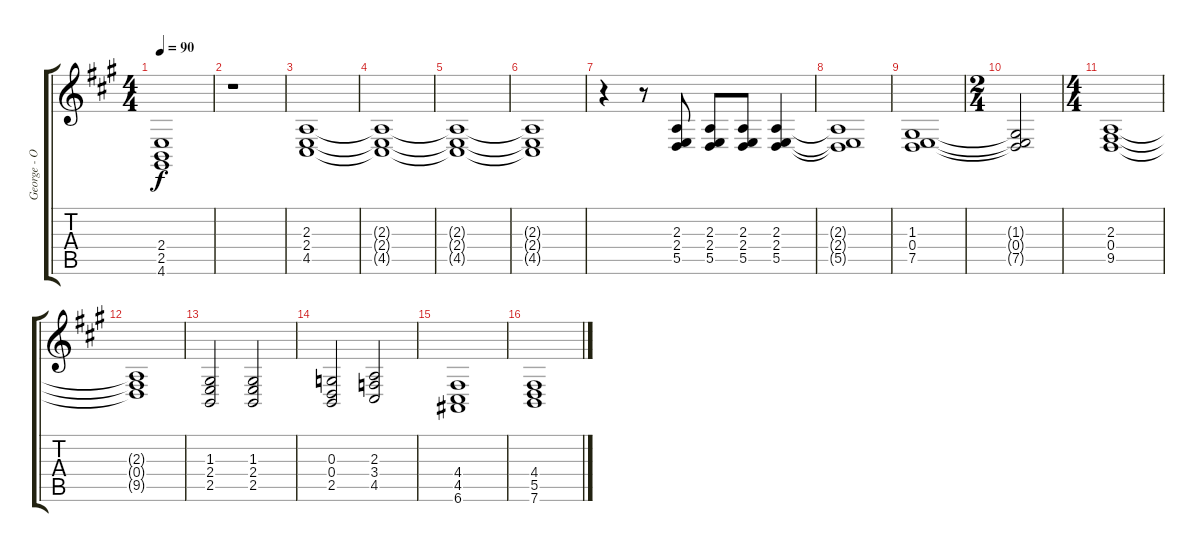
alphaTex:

\track ("George - Organ Bass" "George - O") {instrument drawbarorgan}
\staff {score tabs}
\tuning (E4 B3 G3 D3 A2 E2) {hide}
\ts (4 4)
\tempo 90
\clef g2
\ks a
(2.4 2.5 4.6).1{dy f} |
r.1 |
(2.3 2.4 4.5).1 |
(2.3{t} 2.4{t} 4.5{t}).1 |
(2.3{t} 2.4{t} 4.5{t}).1 |
(2.3{t} 2.4{t} 4.5{t}).1 |
r.4 r.8 (2.3 2.4 5.5).8 (2.3 2.4 5.5).8 (2.3 2.4 5.5).8 (2.3 2.4 5.5).4 |
(2.3{t} 2.4{t} 5.5{t}).1 |
(1.3 0.4 7.5).1 |
\ts (2 4)
(1.3{t} 0.4{t} 7.5{t}).2 |
\ts (4 4)
(2.3 0.4 9.5).1 |
(2.3{t} 0.4{t} 9.5{t}).1 |
(1.3 2.4 2.5).2 (1.3 2.4 2.5).2 |
(0.3 0.4 2.5).2 (2.3 3.4 4.5).2 |
(4.4 4.5 6.6).1 |
(4.4 5.5 7.6).1
